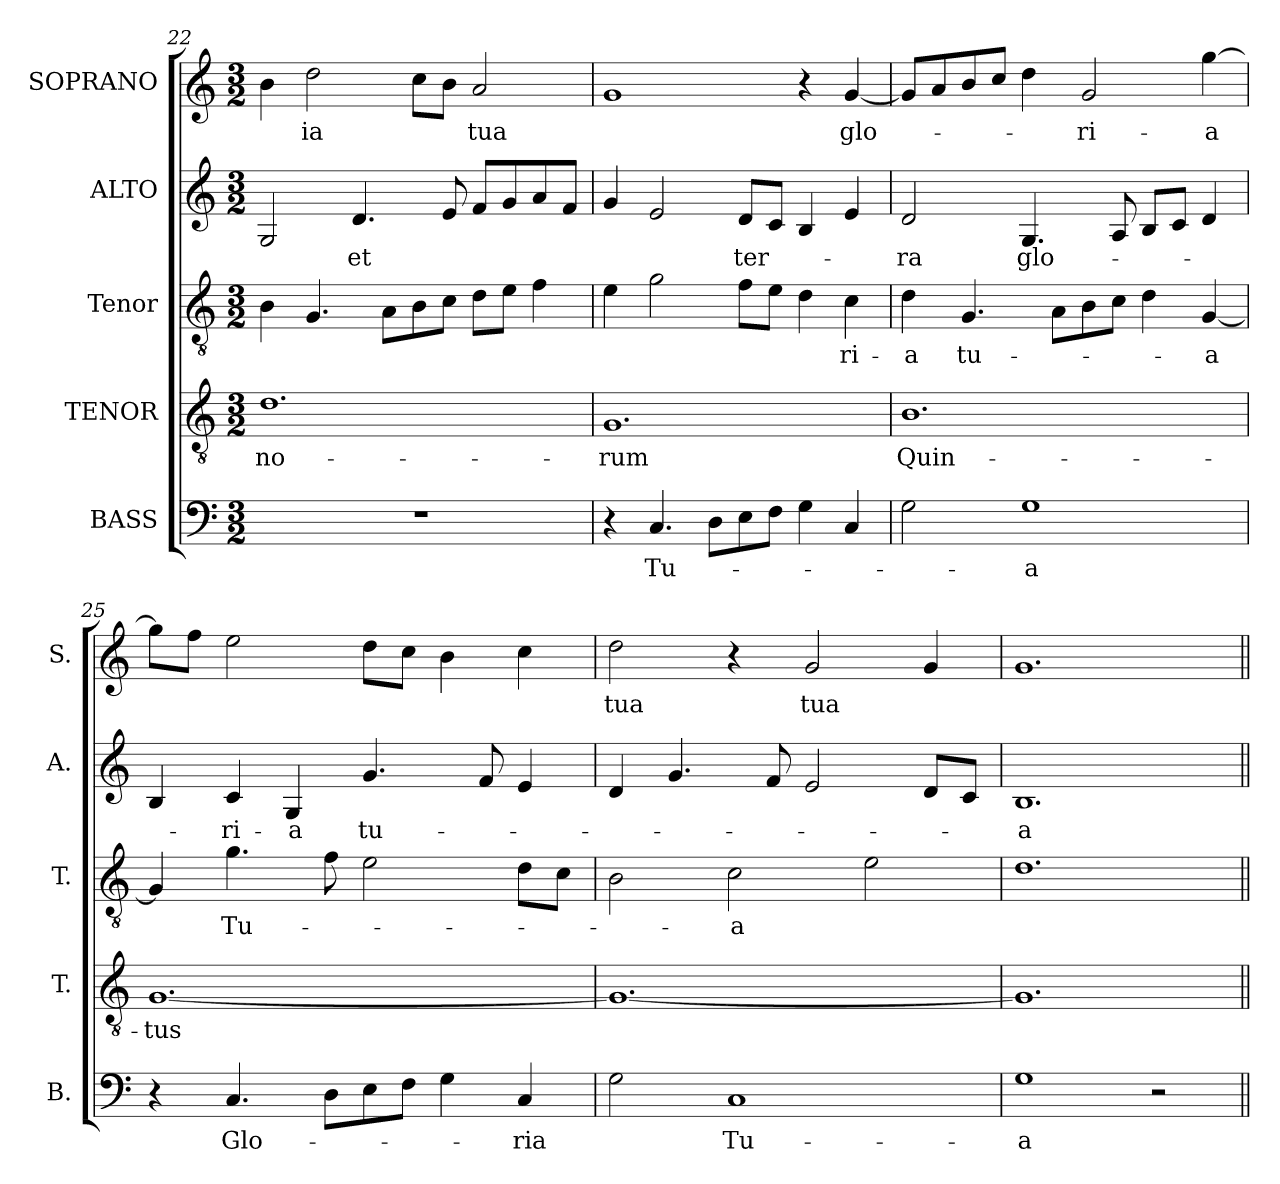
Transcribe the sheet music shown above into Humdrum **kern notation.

**kern	**text	**kern	**text	**kern	**text	**kern	**text	**kern	**text
*part5	*part5	*part4	*part4	*part3	*part3	*part2	*part2	*part1	*part1
*staff5	*staff5	*staff4	*staff4	*staff3	*staff3	*staff2	*staff2	*staff1	*staff1
*I"BASS	*	*I"TENOR	*	*I"Tenor	*	*I"ALTO	*	*I"SOPRANO	*
*I'B.	*	*I'T.	*	*I'T.	*	*I'A.	*	*I'S.	*
!!LO:PB:g=z
*clefF4	*	*clefGv2	*	*clefGv2	*	*clefG2	*	*clefG2	*
*	*	*ITrd7c12	*	*ITrd7c12	*	*	*	*	*
*k[]	*	*k[]	*	*k[]	*	*k[]	*	*k[]	*
*C:	*	*C:	*	*C:	*	*C:	*	*C:	*
*M3/2	*	*M3/2	*	*M3/2	*	*M3/2	*	*M3/2	*
=22	=22	=22	=22	=22	=22	=22	=22	=22	=22
!LO:N:vis=1	!	!	!	!	!	!	!	!	!
!	!	!	!LO:LY:b:color=#000000	!	!	!	!	!	!
1.r	.	1.Di	-no-	4BBi\	.	2Gi/	.	4bi\	.
!	!	!	!	!	!	!	!	!	!LO:LY:b:color=#000000
.	.	.	.	4.GGi/	.	.	.	2ddi\	-ia
!	!	!	!	!	!	!	!LO:LY:b:color=#000000	!	!
.	.	.	.	.	.	4.di/	et	.	.
.	.	.	.	8AAi\L	.	.	.	.	.
.	.	.	.	8BBi\	.	.	.	8cci\L	.
.	.	.	.	8Ci\J	.	8ei/	.	8bi\J	.
!	!	!	!	!	!	!	!	!	!LO:LY:b:color=#000000
.	.	.	.	8Di\L	.	8fi/L	.	2ai/	tua
.	.	.	.	8Ei\J	.	8gi/	.	.	.
.	.	.	.	4Fi\	.	8ai/	.	.	.
.	.	.	.	.	.	8fi/J	.	.	.
=23	=23	=23	=23	=23	=23	=23	=23	=23	=23
!	!	!	!LO:LY:b:color=#000000	!	!	!	!	!	!
4r	.	1.GGi	-rum	4Ei\	.	4gi/	.	1gi	.
!	!LO:LY:b:color=#000000	!	!	!	!	!	!	!	!
4.Ci/	Tu-	.	.	2Gi\	.	2ei/	.	.	.
8Di\L	.	.	.	.	.	.	.	.	.
!	!	!	!	!	!	!	!LO:LY:b:color=#000000	!	!
8Ei\	.	.	.	8Fi\L	.	8di/L	ter-	.	.
8Fi\J	.	.	.	8Ei\J	.	8ci/J	.	.	.
4Gi\	.	.	.	4Di\	.	4Bi/	.	4r	.
!	!	!	!	!	!LO:LY:b:color=#000000	!	!	!	!
!	!	!	!	!	!	!	!	!	!LO:LY:b:color=#000000
4Ci/	.	.	.	4Ci\	-ri-	4ei/	.	[4gi/	glo-
=24	=24	=24	=24	=24	=24	=24	=24	=24	=24
!	!	!	!LO:LY:b:color=#000000	!	!	!	!	!	!
!	!	!	!	!	!LO:LY:b:color=#000000	!	!	!	!
!	!	!	!	!	!	!	!LO:LY:b:color=#000000	!	!
2Gi\	.	1.BBi	Quin-	4Di\	-a	2di/	-ra	8gi/L]	.
.	.	.	.	.	.	.	.	8ai/	.
!	!	!	!	!	!LO:LY:b:color=#000000	!	!	!	!
.	.	.	.	4.GGi/	tu-	.	.	8bi/	.
.	.	.	.	.	.	.	.	8cci/J	.
!	!LO:LY:b:color=#000000	!	!	!	!	!	!	!	!
!	!	!	!	!	!	!	!LO:LY:b:color=#000000	!	!
1Gi	-a	.	.	.	.	4.Gi/	glo-	4ddi\	.
.	.	.	.	8AAi\L	.	.	.	.	.
!	!	!	!	!	!	!	!	!	!LO:LY:b:color=#000000
.	.	.	.	8BBi\	.	.	.	2gi/	-ri-
.	.	.	.	8Ci\J	.	8Ai/	.	.	.
.	.	.	.	4Di\	.	8Bi/L	.	.	.
.	.	.	.	.	.	8ci/J	.	.	.
!	!	!	!	!	!LO:LY:b:color=#000000	!	!	!	!
!	!	!	!	!	!	!	!	!	!LO:LY:b:color=#000000
.	.	.	.	[4GGi/	-a	4di/	.	[4ggi\	-a
!!LO:LB:g=z
=25	=25	=25	=25	=25	=25	=25	=25	=25	=25
!	!	!	!LO:LY:b:color=#000000	!	!	!	!	!	!
4r	.	[1.GGi	-tus	4GGi/]	.	4Bi/	.	8ggi\L]	.
.	.	.	.	.	.	.	.	8ffi\J	.
!	!LO:LY:b:color=#000000	!	!	!	!	!	!	!	!
!	!	!	!	!	!LO:LY:b:color=#000000	!	!	!	!
!	!	!	!	!	!	!	!LO:LY:b:color=#000000	!	!
4.Ci/	Glo-	.	.	4.Gi\	Tu-	4ci/	-ri-	2eei\	.
!	!	!	!	!	!	!	!LO:LY:b:color=#000000	!	!
.	.	.	.	.	.	4Gi/	-a	.	.
8Di\L	.	.	.	8Fi\	.	.	.	.	.
!	!	!	!	!	!	!	!LO:LY:b:color=#000000	!	!
8Ei\	.	.	.	2Ei\	.	4.gi/	tu-	8ddi\L	.
8Fi\J	.	.	.	.	.	.	.	8cci\J	.
4Gi\	.	.	.	.	.	.	.	4bi\	.
.	.	.	.	.	.	8fi/	.	.	.
!	!LO:LY:b:color=#000000	!	!	!	!	!	!	!	!
4Ci/	-ria	.	.	8Di\L	.	4ei/	.	4cci\	.
.	.	.	.	8Ci\J	.	.	.	.	.
=26	=26	=26	=26	=26	=26	=26	=26	=26	=26
!	!	!	!	!	!	!	!	!	!LO:LY:b:color=#000000
2Gi\	.	1.GGi_	.	2BBi\	.	4di/	.	2ddi\	tua
.	.	.	.	.	.	4.gi/	.	.	.
!	!LO:LY:b:color=#000000	!	!	!	!	!	!	!	!
!	!	!	!	!	!LO:LY:b:color=#000000	!	!	!	!
1Ci	Tu-	.	.	2Ci\	-a	.	.	4r	.
.	.	.	.	.	.	8fi/	.	.	.
!	!	!	!	!	!	!	!	!	!LO:LY:b:color=#000000
.	.	.	.	.	.	2ei/	.	2gi/	tua
.	.	.	.	2Ei\	.	.	.	.	.
.	.	.	.	.	.	8di/L	.	4gi/	.
.	.	.	.	.	.	8ci/J	.	.	.
=27	=27	=27	=27	=27	=27	=27	=27	=27	=27
!	!LO:LY:b:color=#000000	!	!	!	!	!	!	!	!
!	!	!	!	!	!	!	!LO:LY:b:color=#000000	!	!
1Gi	-a	1.GGi]	.	1.Di	.	1.Bi	-a	1.gi	.
2r	.	.	.	.	.	.	.	.	.
=||	=||	=||	=||	=||	=||	=||	=||	=||	=||
*-	*-	*-	*-	*-	*-	*-	*-	*-	*-
